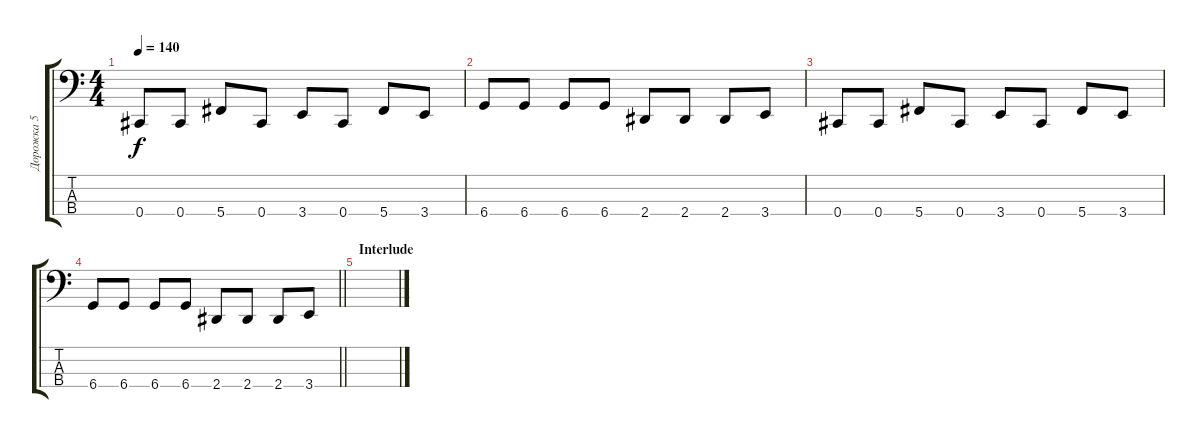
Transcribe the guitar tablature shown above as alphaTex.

\track ("Дорожка 5" "Дорожка 5") {instrument electricbassfinger}
\staff {score tabs}
\tuning (Gb2 Db2 Ab1 Db1) {hide}
\ts (4 4)
\tempo 140
\clef f4
\ks c
0.4.8{dy f} 0.4.8 5.4.8 0.4.8 3.4.8 0.4.8 5.4.8 3.4.8 |
6.4.8 6.4.8 6.4.8 6.4.8 2.4.8 2.4.8 2.4.8 3.4.8 |
0.4.8 0.4.8 5.4.8 0.4.8 3.4.8 0.4.8 5.4.8 3.4.8 |
\barLineRight lightlight
6.4.8 6.4.8 6.4.8 6.4.8 2.4.8 2.4.8 2.4.8 3.4.8 |
\section ("" "Interlude")
